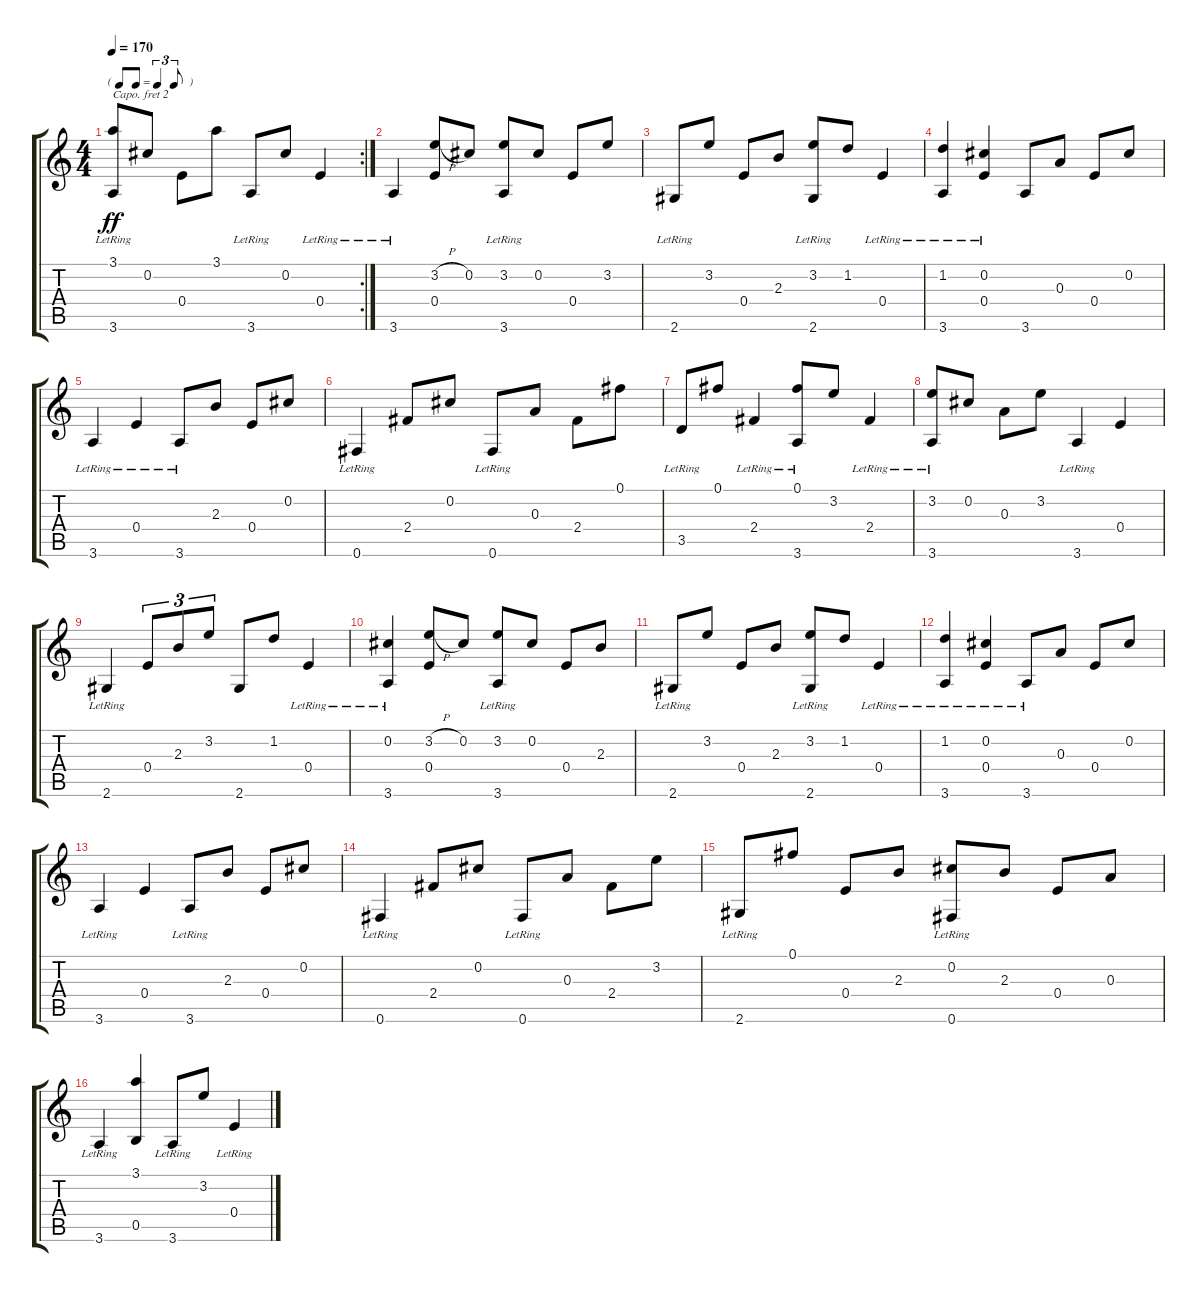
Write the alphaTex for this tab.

\track "" {instrument acousticguitarsteel}
\staff {score tabs}
\capo 2
\tuning (E4 B3 G3 D3 A2 E2) {hide}
\rc 2
\ts (4 4)
\tf triplet8th
\tempo 170
\clef g2
\ks c
(3.1 3.6{lr}).8{dy ff} 0.2.8 0.4.8 3.1.8 3.6{lr}.8 0.2.8 0.4{lr}.4 |
3.6{lr}.4 (3.2{h} 0.4).8 0.2.8 (3.2 3.6{lr}).8 0.2.8 0.4.8 3.2.8 |
2.6{lr}.8 3.2.8 0.4.8 2.3.8 (3.2 2.6{lr}).8 1.2.8 0.4{lr}.4 |
(1.2 3.6{lr}).4 (0.2 0.4{lr}).4 3.6.8 0.3.8 0.4.8 0.2.8 |
3.6{lr}.4 0.4{lr}.4 3.6{lr}.8 2.3.8 0.4.8 0.2.8 |
0.6{lr}.4 2.4.8 0.2.8 0.6{lr}.8 0.3.8 2.4.8 0.1.8 |
3.5{lr}.8 0.1.8 2.4{lr}.4 (0.1 3.6{lr}).8 3.2.8 2.4{lr}.4 |
(3.2 3.6{lr}).8 0.2.8 0.3.8 3.2.8 3.6{lr}.4 0.4.4 |
2.6{lr}.4 0.4.8{tu (3 2)} 2.3.8{tu (3 2)} 3.2.8{tu (3 2)} 2.6.8 1.2.8 0.4{lr}.4 |
(0.2 3.6{lr}).4 (3.2{h} 0.4).8 0.2.8 (3.2 3.6{lr}).8 0.2.8 0.4.8 2.3.8 |
2.6{lr}.8 3.2.8 0.4.8 2.3.8 (3.2 2.6{lr}).8 1.2.8 0.4{lr}.4 |
(1.2 3.6{lr}).4 (0.2 0.4{lr}).4 3.6{lr}.8 0.3.8 0.4.8 0.2.8 |
3.6{lr}.4 0.4.4 3.6{lr}.8 2.3.8 0.4.8 0.2.8 |
0.6{lr}.4 2.4.8 0.2.8 0.6{lr}.8 0.3.8 2.4.8 3.2.8 |
2.6{lr}.8 0.1.8 0.4.8 2.3.8 (0.2 0.6{lr}).8 2.3.8 0.4.8 0.3.8 |
3.6{lr}.4 (3.1 0.5).4 3.6{lr}.8 3.2.8 0.4{lr}.4
